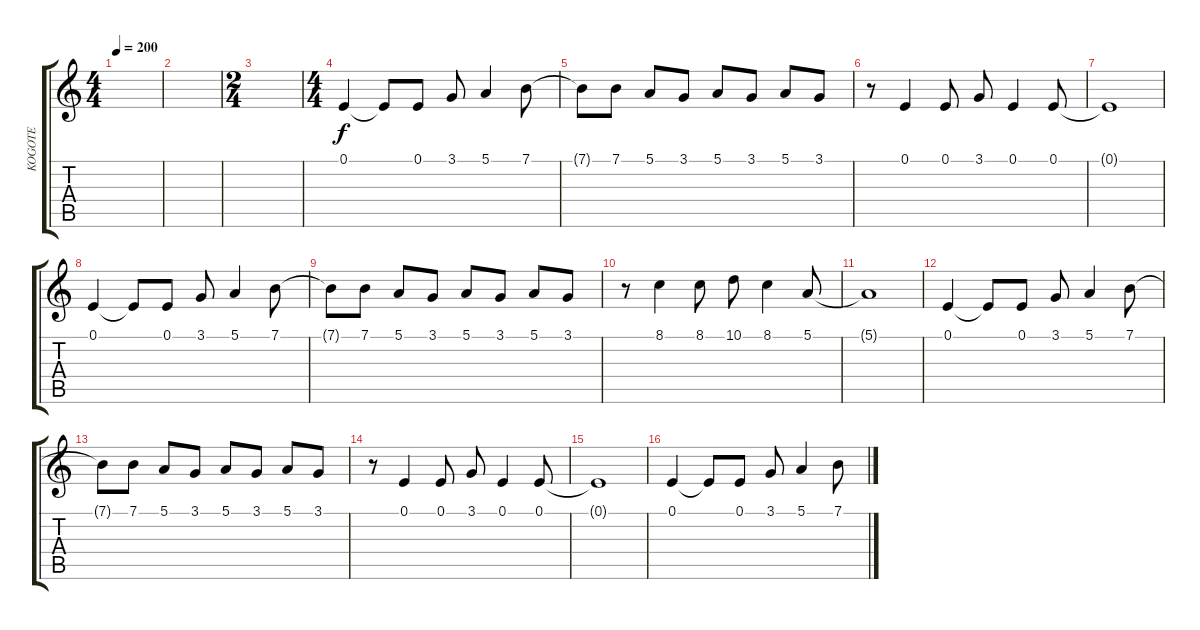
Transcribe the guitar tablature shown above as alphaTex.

\track ("KOGOTE" "KOGOTE") {instrument brasssection}
\staff {score tabs}
\tuning (E4 B3 G3 D3 A2 E2) {hide}
\ts (4 4)
\tempo 200
\clef g2
\ks c
|
|
\ts (2 4)
|
\ts (4 4)
0.1.4 0.1{t}.8 0.1.8 3.1.8 5.1.4 7.1.8 |
7.1{t}.8 7.1.8 5.1.8 3.1.8 5.1.8 3.1.8 5.1.8 3.1.8 |
r.8 0.1.4 0.1.8 3.1.8 0.1.4 0.1.8 |
0.1{t}.1 |
0.1.4 0.1{t}.8 0.1.8 3.1.8 5.1.4 7.1.8 |
7.1{t}.8 7.1.8 5.1.8 3.1.8 5.1.8 3.1.8 5.1.8 3.1.8 |
r.8 8.1.4 8.1.8 10.1.8 8.1.4 5.1.8 |
5.1{t}.1 |
0.1.4 0.1{t}.8 0.1.8 3.1.8 5.1.4 7.1.8 |
7.1{t}.8 7.1.8 5.1.8 3.1.8 5.1.8 3.1.8 5.1.8 3.1.8 |
r.8 0.1.4 0.1.8 3.1.8 0.1.4 0.1.8 |
0.1{t}.1 |
0.1.4 0.1{t}.8 0.1.8 3.1.8 5.1.4 7.1.8
